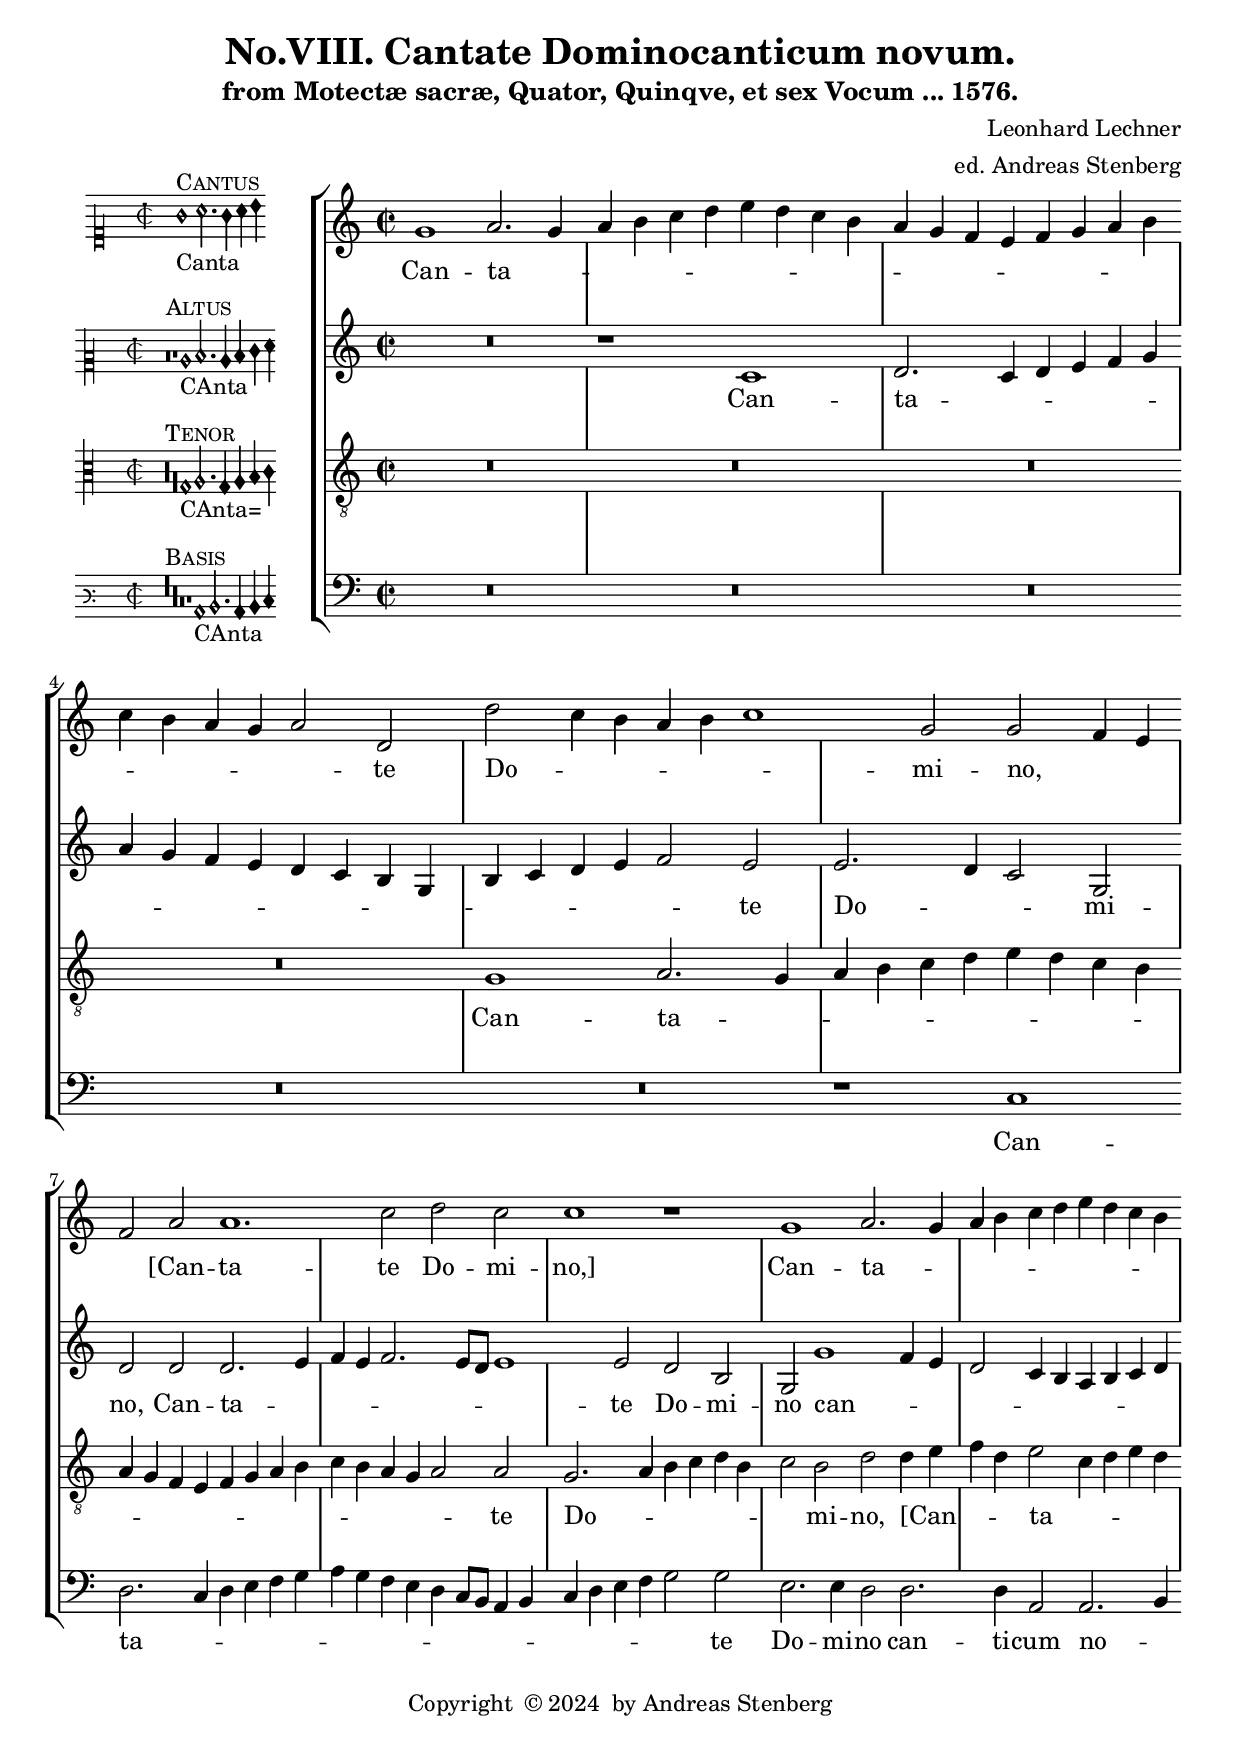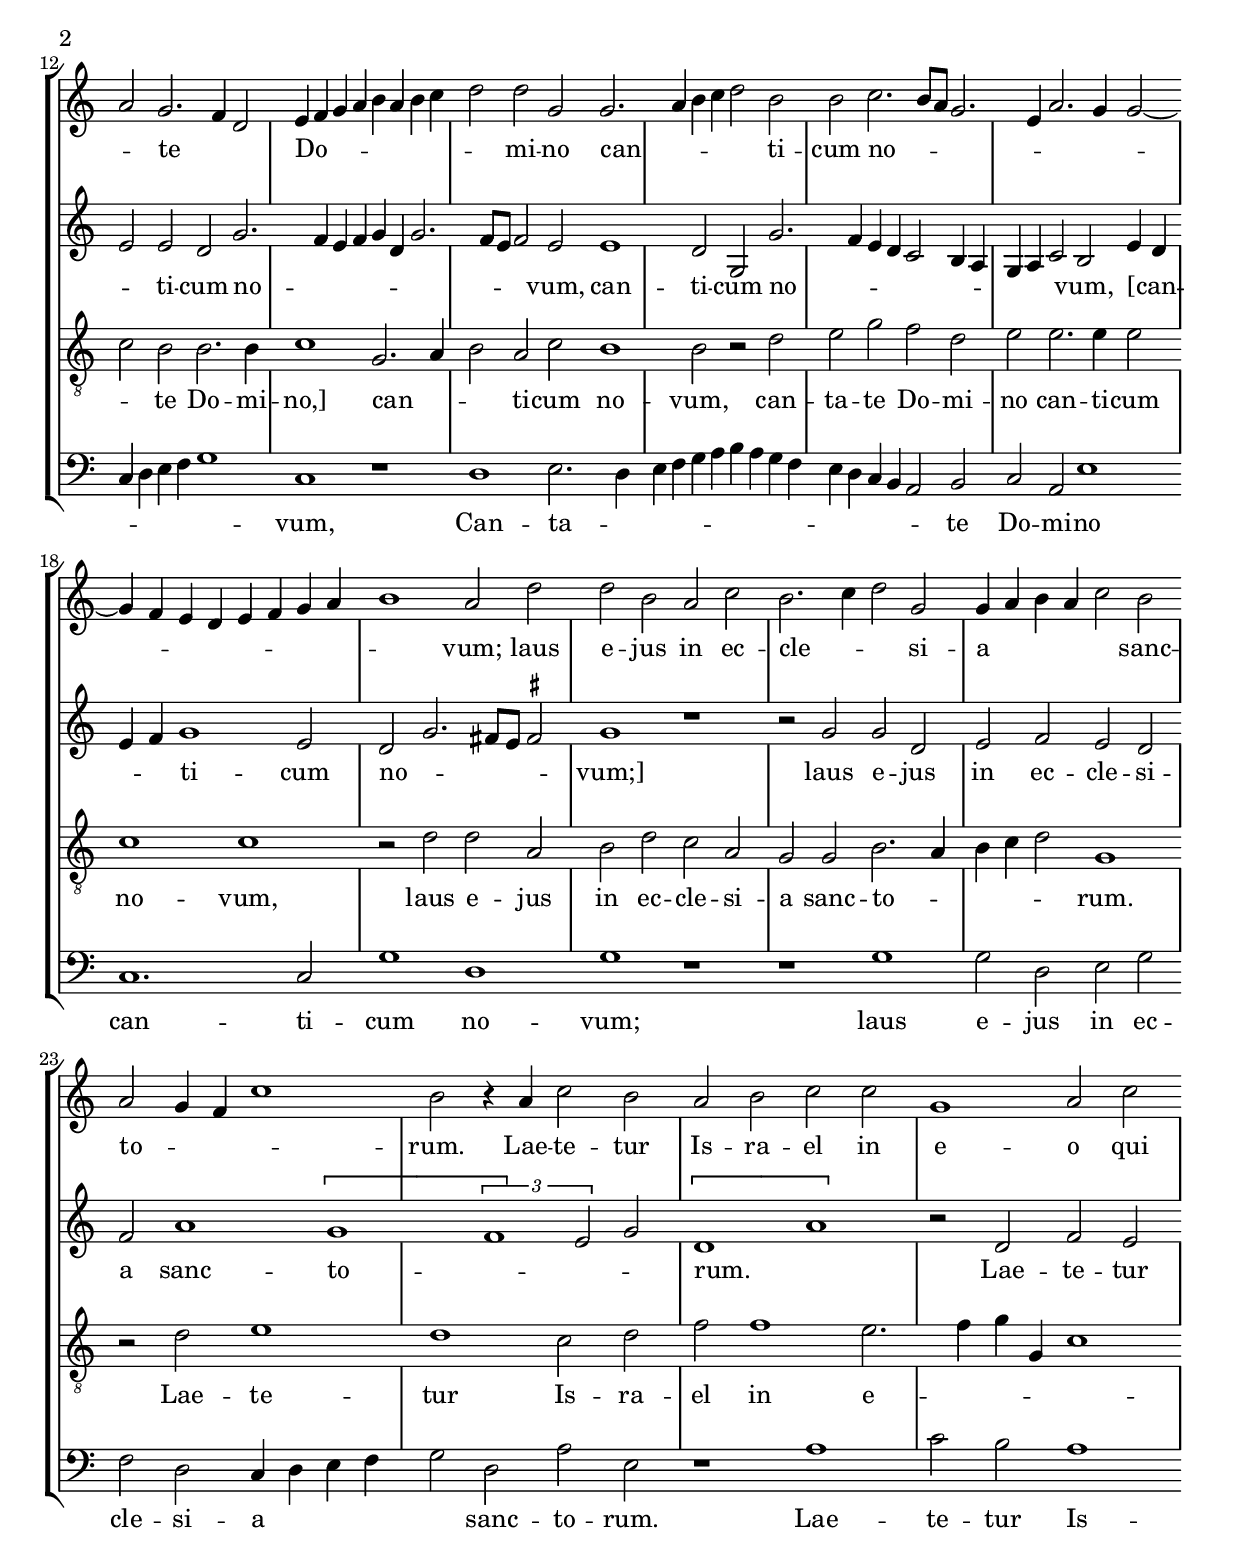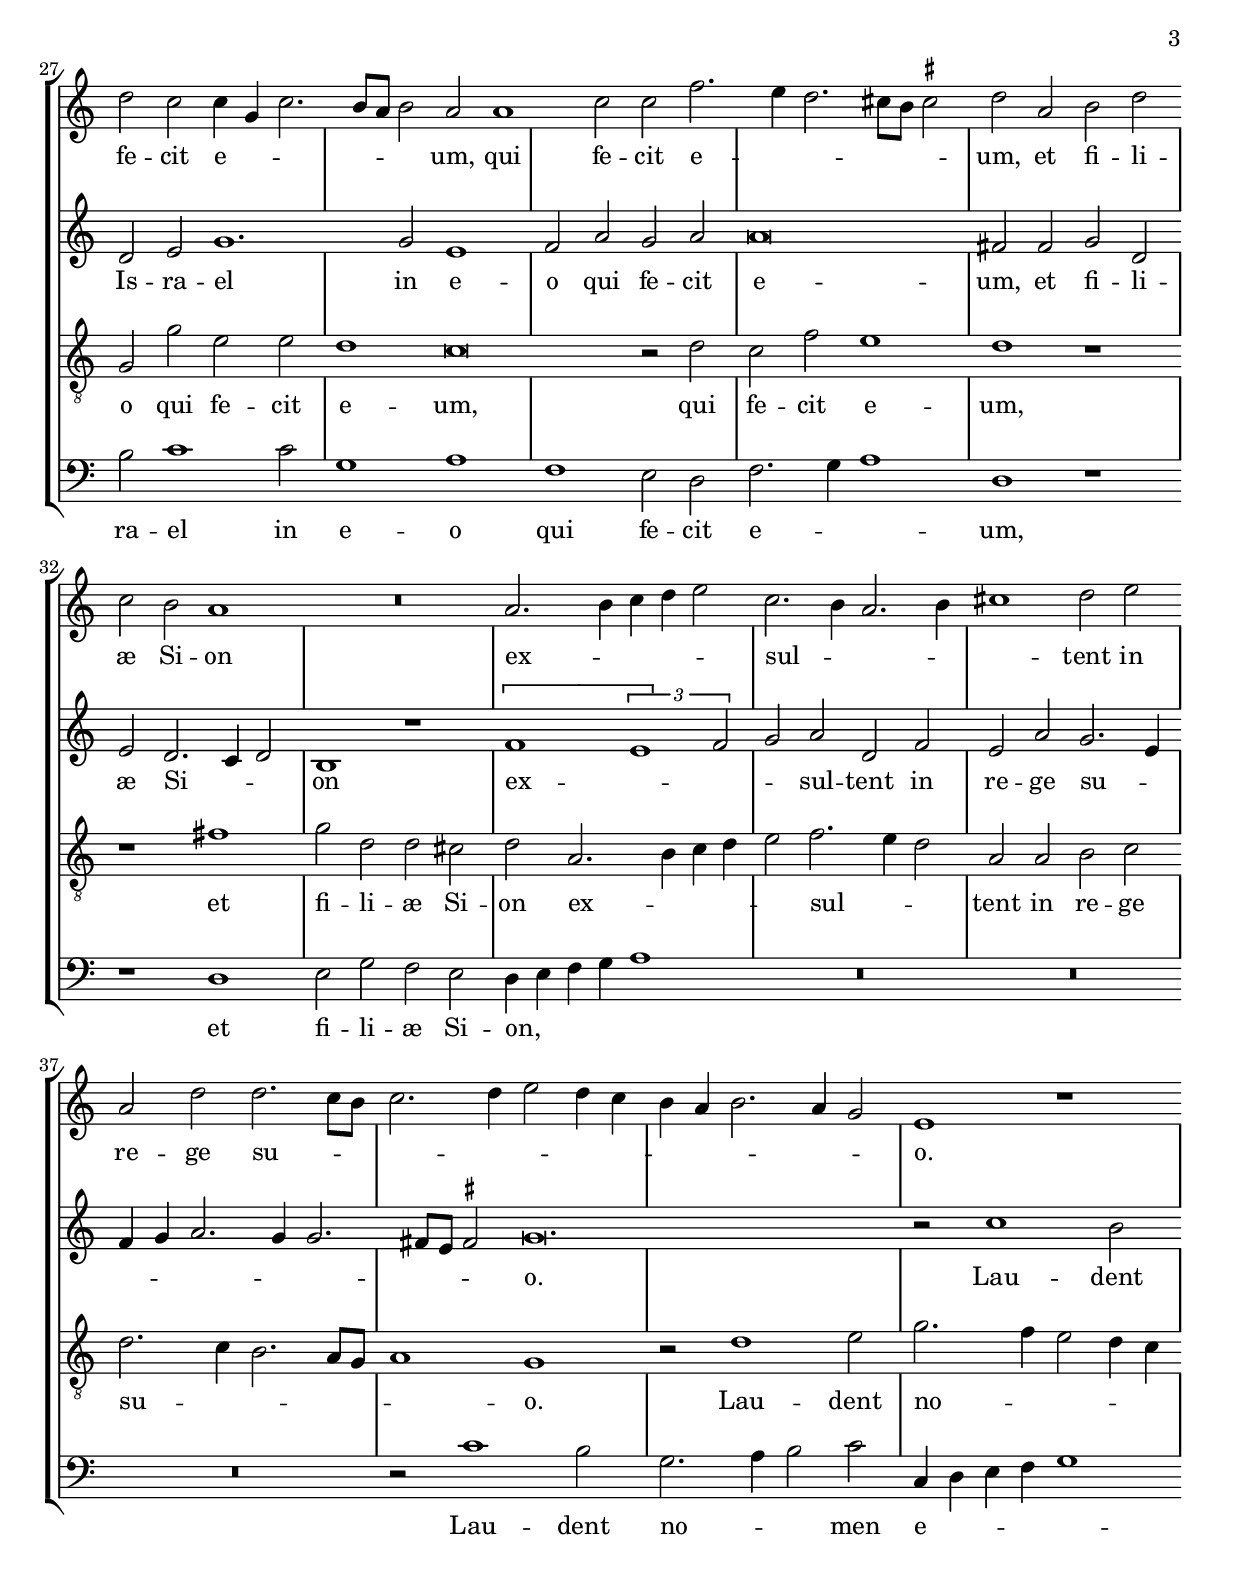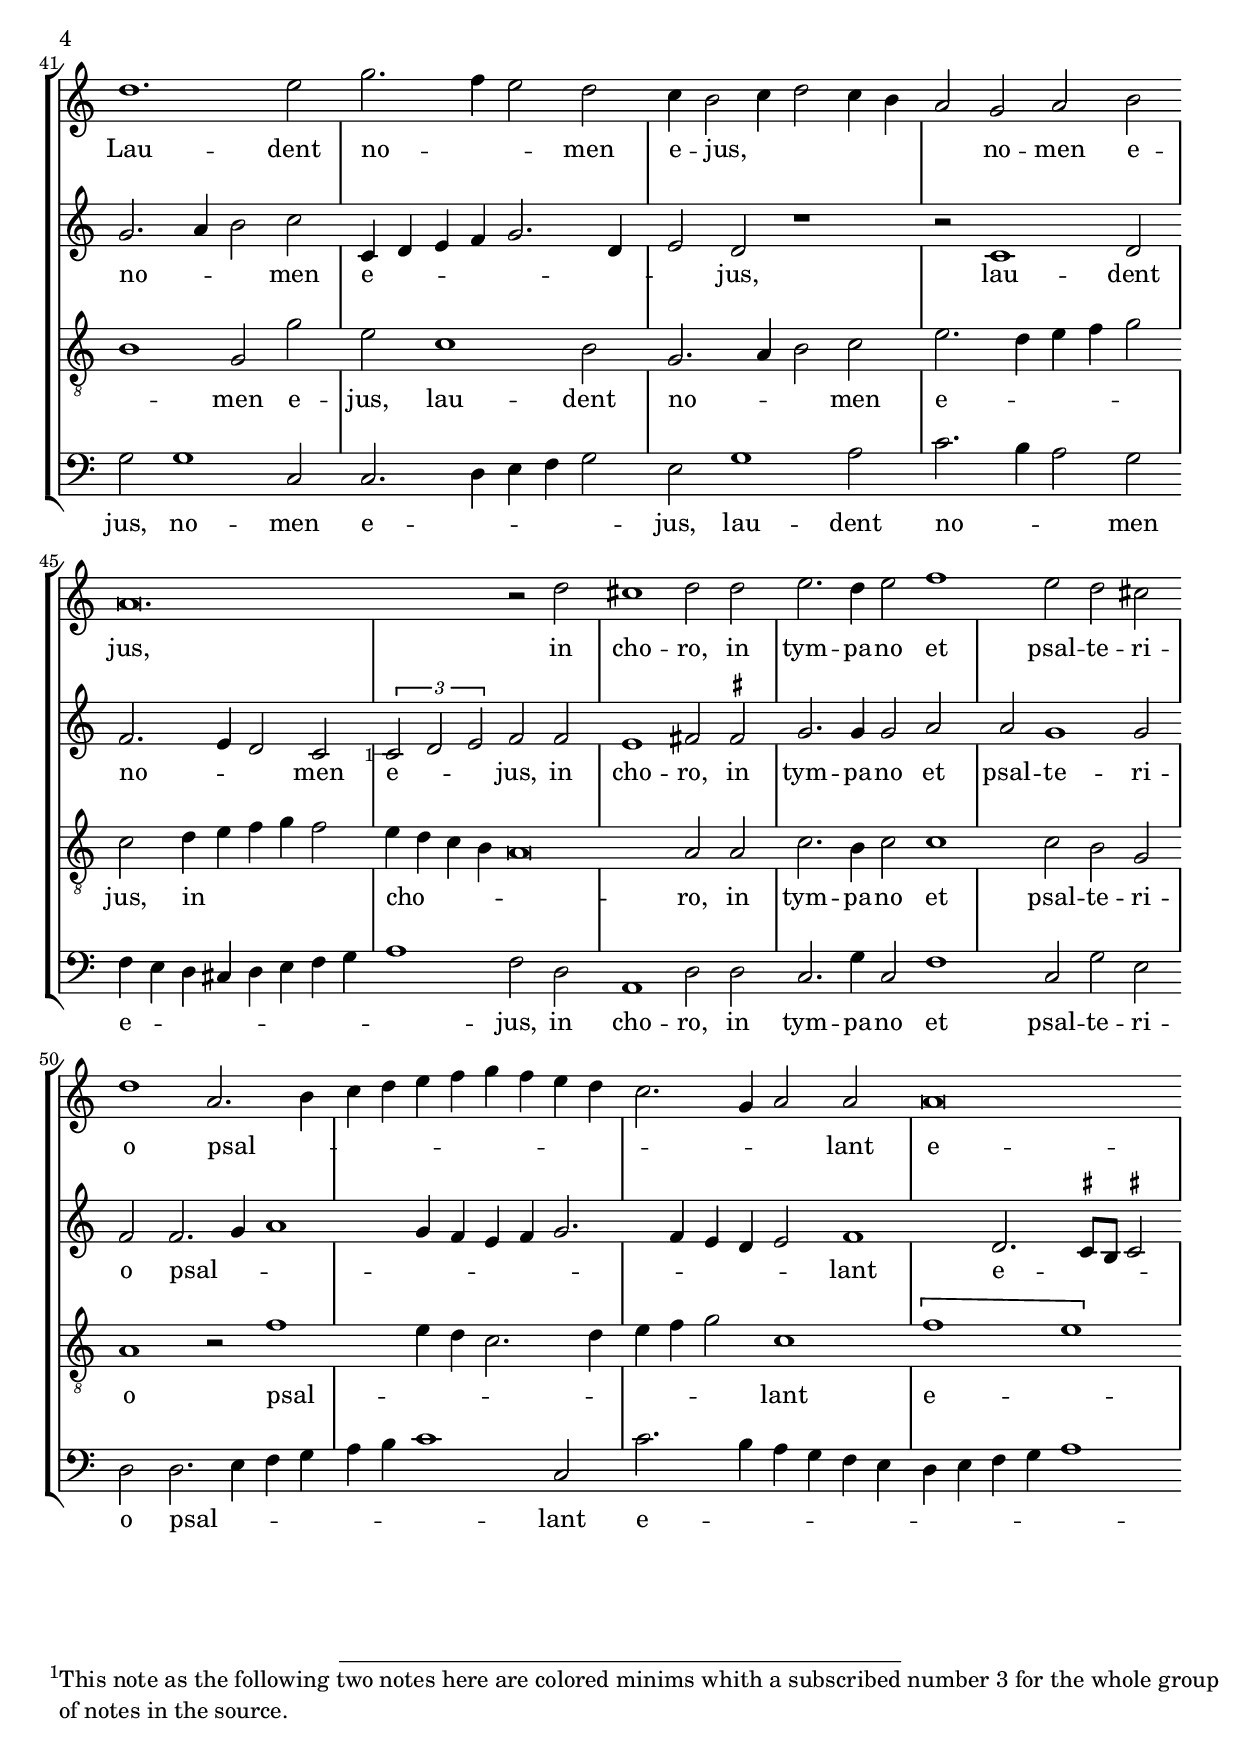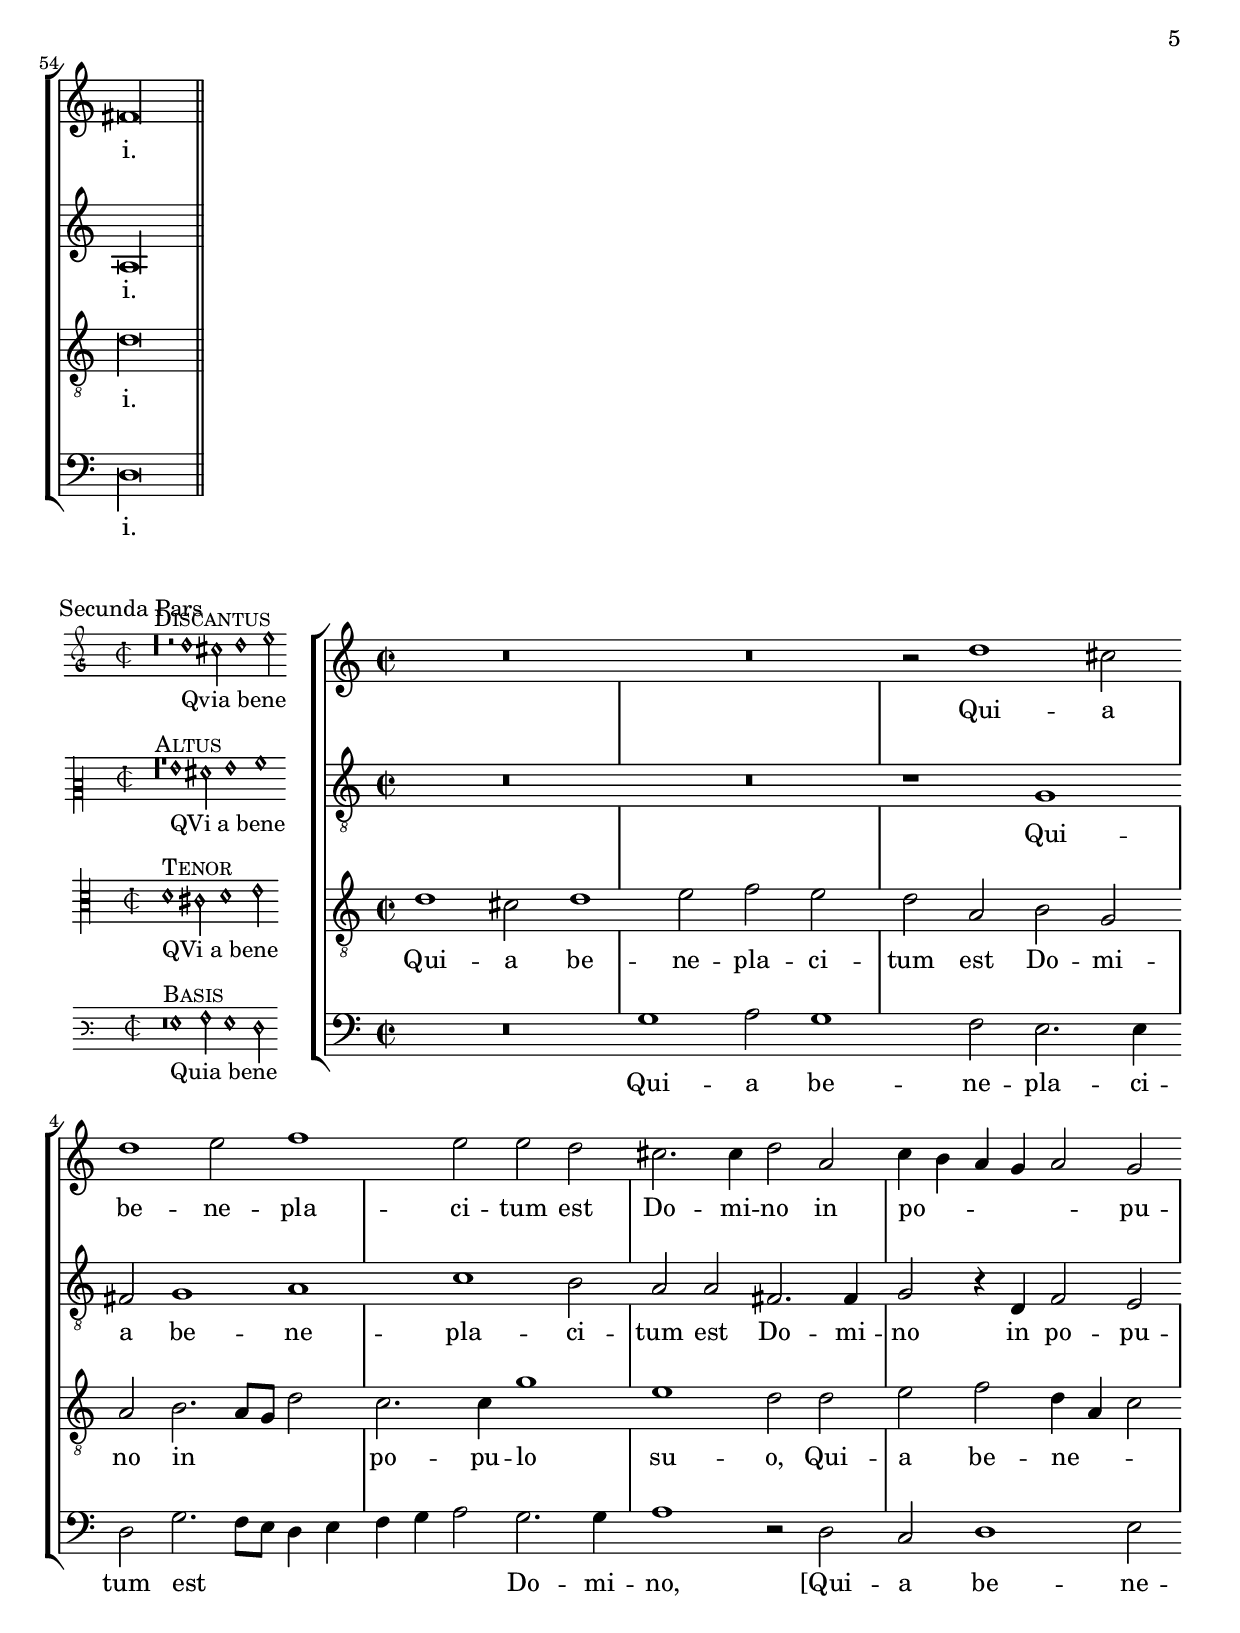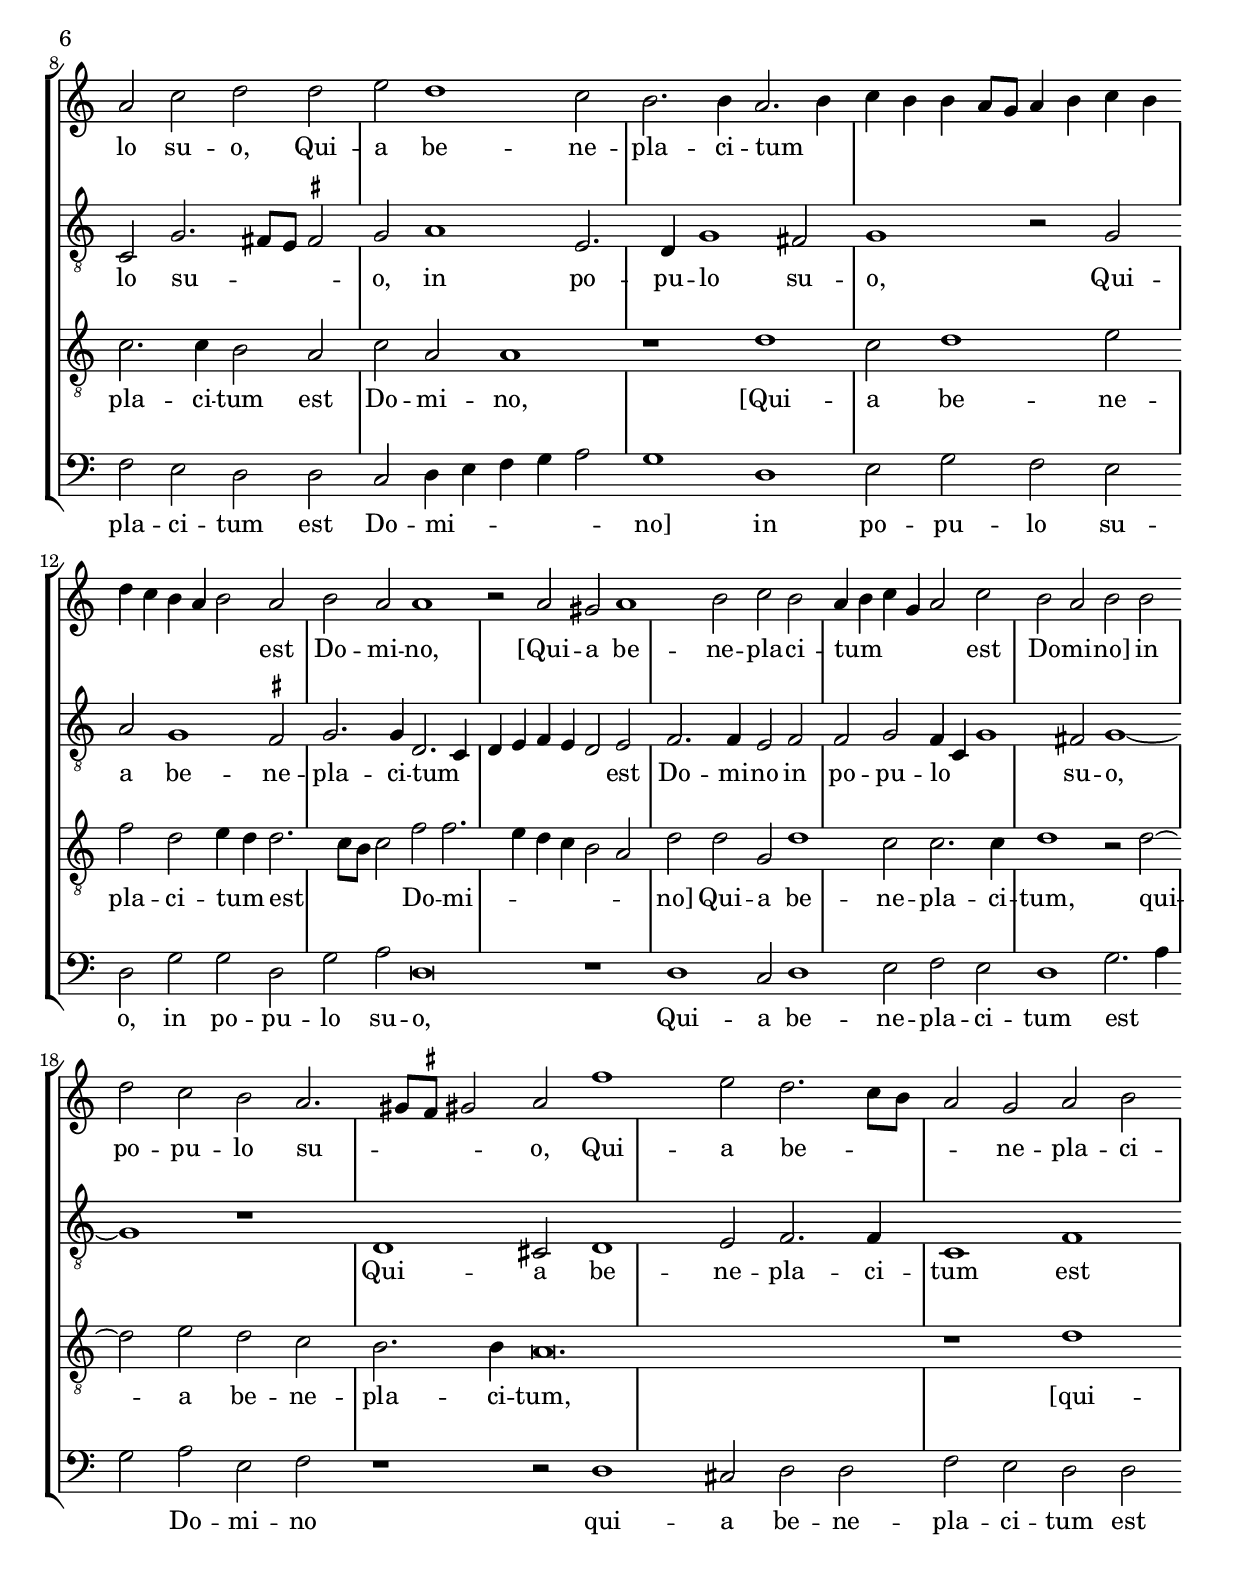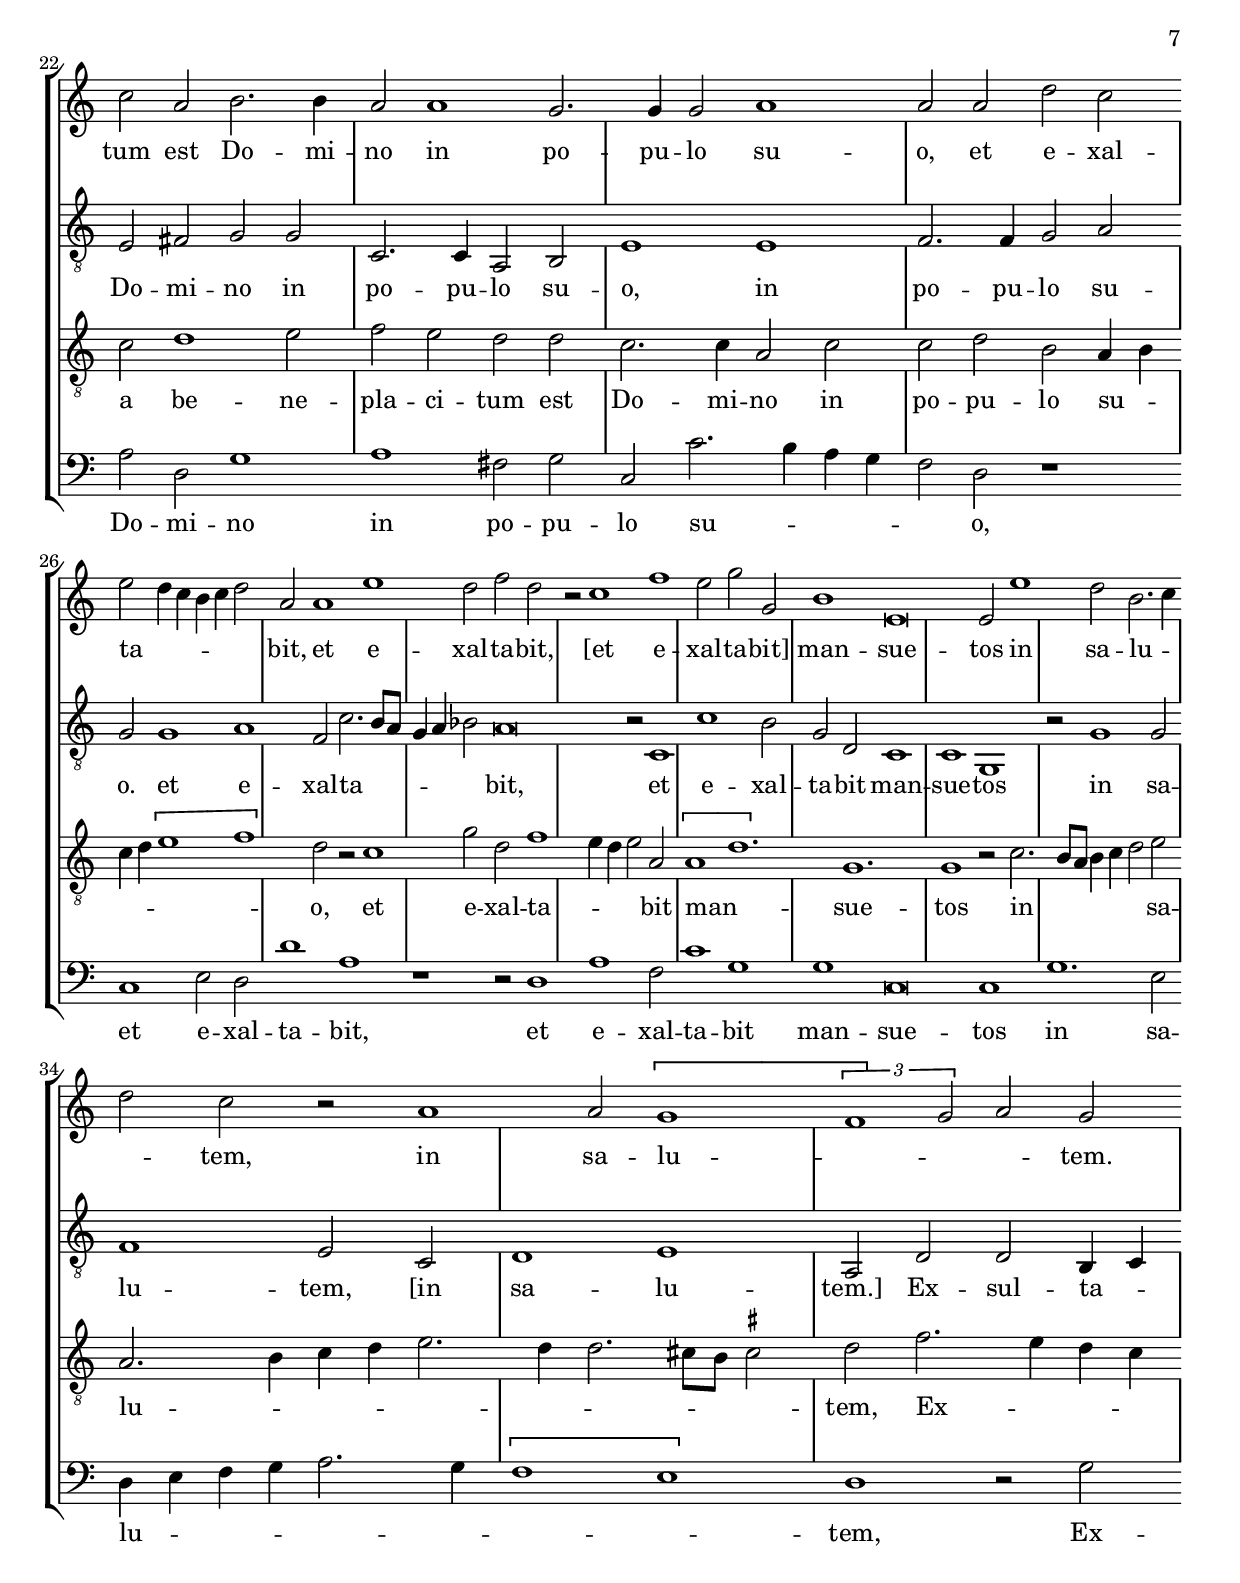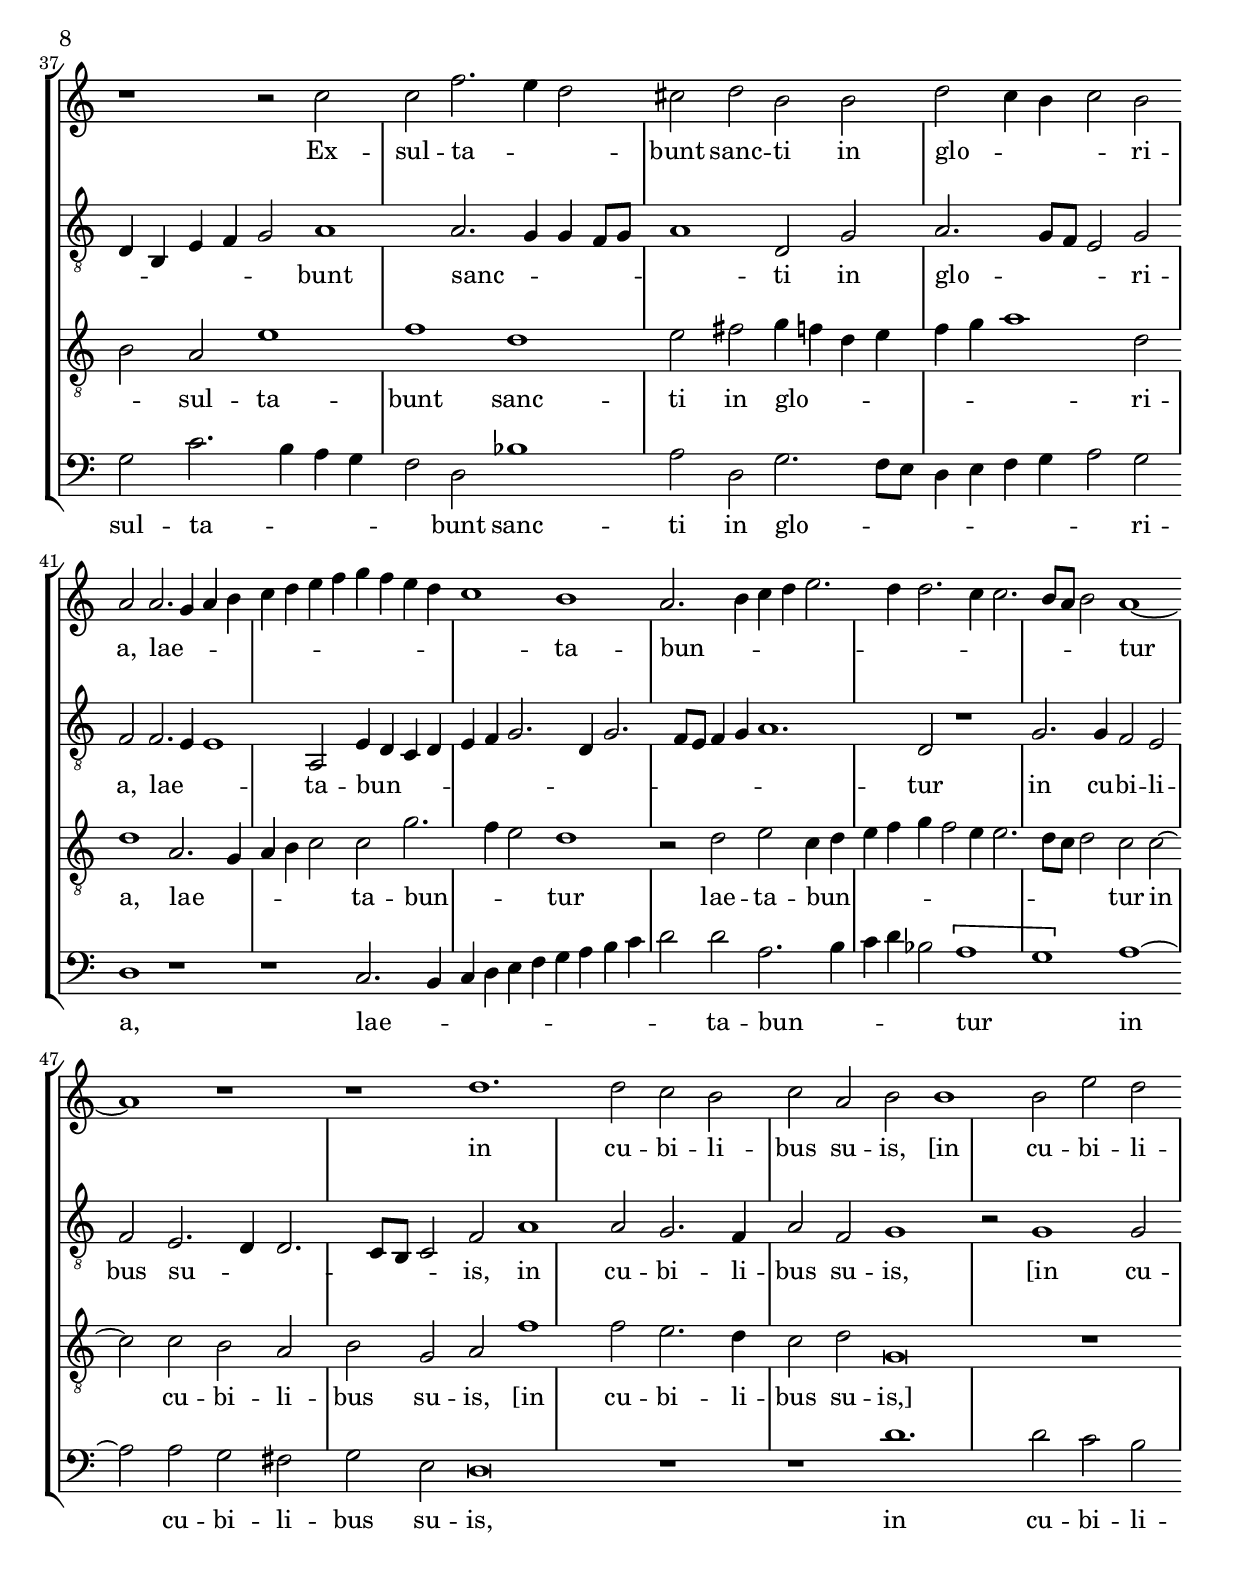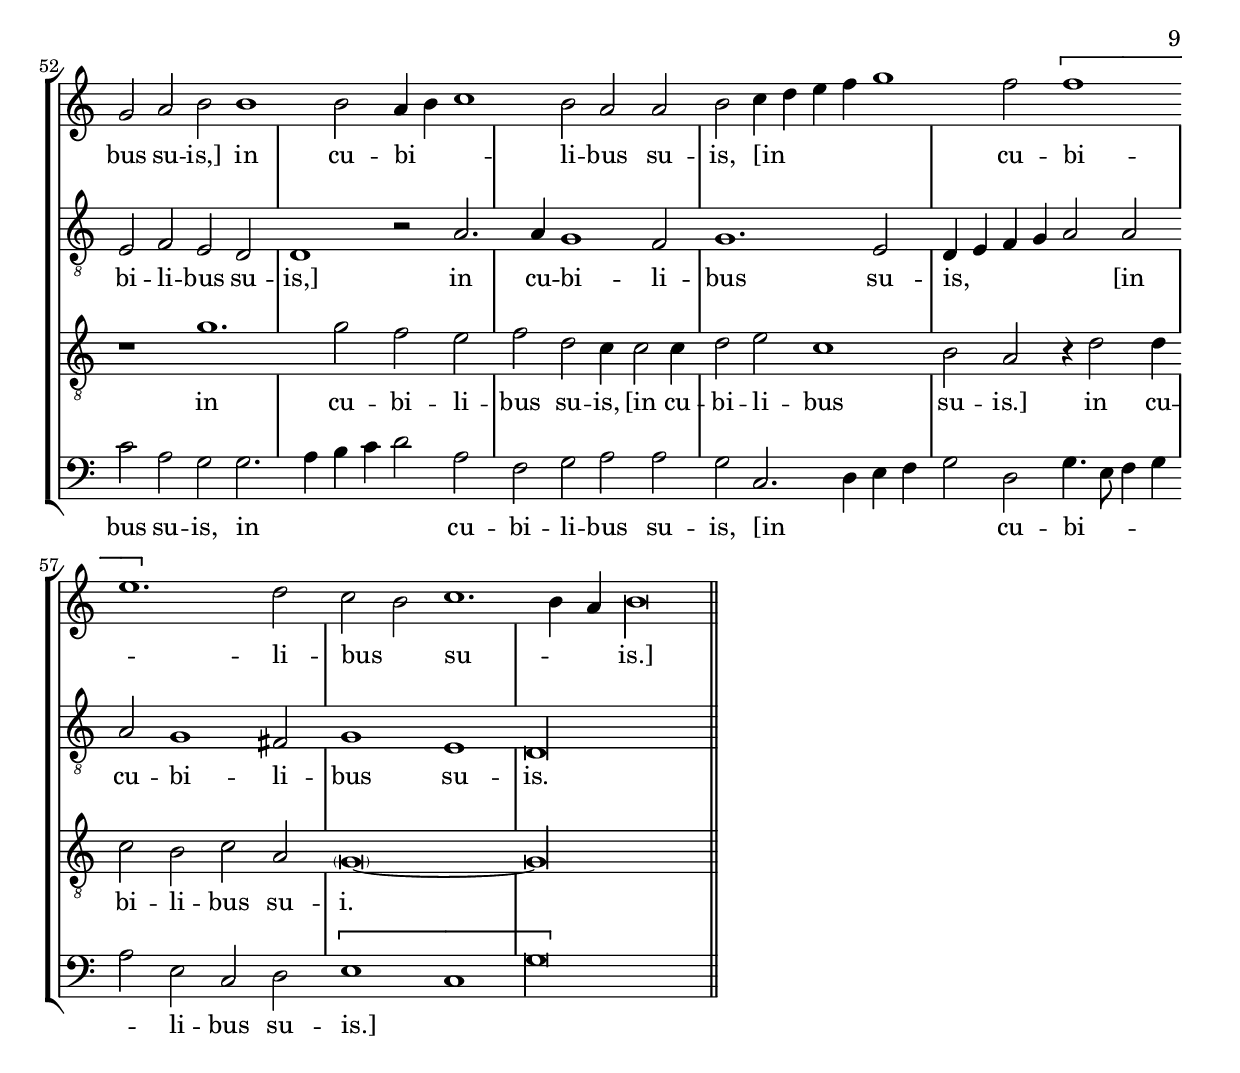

%%%%%%%%%%%%%%%%%%%%%%%%%%%%%%%%%%%%%%%%%%%%%%%%%%%%%%%%%%%%%%%%%%%
% This is a template based on the usual four part choir templater %
% where the voices have common lyrics at the the start but split  %
% to separate lyrics after a while.				  %
% This template is modyfied by AS from the one in the lilypond    %
% documentation.						  %
% This template is to be used for instance for fairly simple      %
% settings where the stanzas are set homophonicaly but twhere the %
% Chorus contains polyphony that require separate underlay for    %
% the different voices.						  %
%%%%%%%%%%%%%%%%%%%%%%%%%%%%%%%%%%%%%%%%%%%%%%%%%%%%%%%%%%%%%%%%%%%
\version "2.18.0"
\include "deutsch.ly"
#(append! supported-clefs '(("mensural-f3" . ("clefs.mensural.f" 0 0))))
#(append! supported-clefs '(("mensural-f1" . ("clefs.mensural.f" 4 0))))
#(append! supported-clefs '(("mensural-f2" . ("clefs.mensural.f" -2 0))))
#(append! supported-clefs '(("petrucci-g3" . ("clefs.petrucci.g" 0 1))))
#(append! supported-clefs '(("petrucci-c5" . ("clefs.petrucci.g" 5 5))))
ficta = \once \set suggestAccidentals =##t

\header {
  title = \markup {
    \center-column {
      "No.VIII. Cantate Dominocanticum novum."
      \vspace #0.5
    }
  }
  subtitle = "from Motectæ sacræ, Quator, Quinqve, et sex Vocum ... 1576."
  composer = "Leonhard Lechner"
  arranger = "ed. Andreas Stenberg"
  poet = ""
  meter =""
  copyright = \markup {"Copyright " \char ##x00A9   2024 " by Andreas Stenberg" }
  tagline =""
}
global = {
  \key c \major
}

sopMusic = \relative c' {

  \set Score.tempoHideNote = ##t
  \tempo 1 = 86
  \time 2/2
  \set Timing.measureLength = #(ly:make-moment 4/2)
  \override Staff.BarLine.transparent = ##t
  g'1 a2.\melisma g4
  a4 h4 c4 d4 e4 d4 c4 h4
  a4 g4 f4 e4 f4 g4 a4 h4 
  c4 h4 a4 g4 a2\melismaEnd d,2
  d'2\melisma c4 h4 
  
  a4 h4 c1\melismaEnd
  g2 g2\melisma f4 e4
  f2\melismaEnd a2 a1.
  c2 d2 c2
  c1 r1
  g1 a2.\melisma g4
  a4 h4 c4 d4 e4 d4 c4 h4
  a2\melismaEnd g2.\melisma f4 d2\melismaEnd
  e4\melisma f4 g4 a4
  
  h4 a4 h4 c4
  d2\melismaEnd d2 g,2 g2.\melisma
  a4 h4 c4 d2\melismaEnd h2 
  h2 c2.\melisma h8 a8 g2.
  e4 a2. g4 g2~
  g4 f4 e4 d4 e4 f4 g4 a4
  h1\melismaEnd a2 d2
  
  d2 h2 a2 c2
  h2.\melisma c4 d2\melismaEnd g,2 
  g4\melisma a4 h4 a4 c2\melismaEnd h2 
  a2\melisma g4 f4 c'1\melismaEnd
  h2 r4 a4 c2 h2
  a2 h2 c2 c2
  g1 a2 c2
  d2 c2
  
  c4\melisma g4 c2.
  h8 a8 h2\melismaEnd a2 a1
  c2 c2 f2.\melisma
  e4 d2. cis8 h8 \ficta cis!2\melismaEnd
  d2 a2 h2 d2
  c2 h2 a1
  R\breve
  a2.\melisma h4 c4 d4 e2\melismaEnd
  c2.\melisma h4
  
  a2. h4 
  cis1\melismaEnd d2 e2 
  a,2 d2 d2.\melisma c8 h8 
  c2. d4 e2 d4 c4
  h4 a4 h2. a4 g2\melismaEnd
  e1 r1
  d'1. e2 
  g2.\melisma f4 e2\melismaEnd d2
  c4 h2\melisma c4
  
  d2 c4 h4 
  a2 \melismaEnd g2 a2 h2
  a\breve.
  r2 d2
  cis1 d2 d2
  e2. d4 e2 f1
  e2 d2 cis2 
  d1 a2.\melisma h4
  c4 d4 e4 f4 g4 f4 e4 d4
  c2. g4
  
  a2\melismaEnd a2 
  a\breve
  \cadenzaOn
  fis\longa
  \revert Staff.BarLine.transparent
  \bar "||"
  \cadenzaOff
}
sopWords = \lyricmode {
 Can -- ta -- te Do -- mi -- no,
 [Can -- ta -- te Do -- mi -- no,]
 Can -- ta -- te Do -- mi -- no can -- ti -- cum no -- vum; 
 laus e -- jus in ec -- cle -- si -- a sanc -- to -- rum.   
 Lae -- te -- tur Is -- ra -- el in e -- o qui fe -- cit e -- um, 
 qui fe -- cit e -- um,
 et fi -- li -- æ Si -- on ex -- sul -- tent in re -- ge su -- o.  
 Lau -- dent no -- men e -- jus,
 no -- men e -- jus, in cho -- ro, 
 in tym -- pa -- no et psal -- te -- ri -- o psal -- lant e -- i.
}
sopWordsII = \lyricmode {
}
altoMusic = \relative c' {
  \clef "G"
  \override Staff.BarLine.transparent = ##t
  R\breve
  r1 c1
  d2.\melisma c4 d4 e4 f4 g4
  a4 g4 f4 e4 d4 c4 h4 g4 
  h4 c4 d4 e4 f2\melismaEnd e2
  e2.\melisma d4 c2\melismaEnd g2
  
  d'2 d2 d2.\melisma e4
  f4 e4 f2. e8 d8 e1\melismaEnd 
  e2 d2 h2 
  g2 g'1\melisma f4 e4
  d2 c4 h4 a4 h4 c4 d4 
  e2\melismaEnd e2 d2 g2.\melisma
  f4 e4 f4 
  
  g4 d4 g2.
  f8 e8 f2\melismaEnd e2 e1
  d2 g,2 g'2.\melisma f4
  e4 d4 c2 h4 a4 
  g4 a4 c2\melismaEnd h2  e4\melisma d4
  e4 f4\melismaEnd g1 e2 
  d2\melisma g2. fis8 e8 \ficta fis!2\melismaEnd
  
  g1 r1 
  r2 g2 g2 d2
  e2 f2 e2 d2
  f2 a1 \[g1\melisma
  \times 2/3 { f1\] e2 } g2\melismaEnd
  \[d1\melisma a'1\melismaEnd\] 
  r2 d,2 f2 e2 
  d2 e2 g1.
  g2 e1 
  f2 a2 g2 a2 
  a\breve
  fis2 fis2
  
  g2 d2 
  e2 d2.\melisma c4 d2\melismaEnd
  h1 r1
  \[f'1\melisma \times 2/3 { e1\] f2 } 
  g2\melismaEnd a2 d,2 f2
  e2 a2 g2.\melisma e4
  f4 g4 a2. g4 g2. 
  fis8 e8 \ficta fis!2\melismaEnd
  g\breve. 
  r2 c1 h2
  
  g2.\melisma a4 h2\melismaEnd c2
  c,4\melisma d4 e4 f4 g2. d4 
  e2\melismaEnd d2 r1
  r2 c1 d2
  f2.\melisma e4 d2\melismaEnd c2
  \times 2/3 { \footnote #'(-1 . -0) \markup \column { "This note as the following two notes here are colored minims whith a subscribed number 3 for the whole group" "of notes in the source." }  c2\melisma d2 e2\melismaEnd } f2 f2 e1
  fis2 \ficta fis!2 g2.
  g4 g2 a2
  
  a2
  g1 g2 f2
  f2.\melisma g4 a1
  g4 f4 e4 f4 
  g2. f4 
  e4 d4 e2\melismaEnd f1 
  d2.\melisma \ficta cis8 h8 \ficta cis!2\melismaEnd 
  a\longa
  \revert Staff.BarLine.transparent
}
altoWords = \lyricmode {
Can -- ta -- te Do -- mi -- no,
 Can -- ta -- te Do -- mi -- no can -- ti -- cum no -- vum,
 can -- ti -- cum no -- vum,
 [can -- ti -- cum no -- vum;] 
 laus e -- jus in ec -- cle -- si -- a sanc -- to -- rum.   
 Lae -- te -- tur Is -- ra -- el in e -- o qui fe -- cit e -- um, 
 et fi -- li -- æ Si -- on ex -- sul -- tent in re -- ge su -- o.  
 Lau -- dent no -- men e -- jus,
 lau -- dent no -- men e -- jus, in cho -- ro, 
 in tym -- pa -- no et psal -- te -- ri -- o psal -- lant e -- i.
}
altoWordsII = \lyricmode {
}
tenorMusic = \relative c {
  \clef "G_8"
  \override Staff.BarLine.transparent = ##t
   R\breve*4
   g'1 a2.\melisma g4
   a4 h4 c4 d4 e4 d4 c4 h4 
   a4 g4 f4 e4 f4 g4 a4 h4 
   
   c4 h4 a4 g4 a2\melismaEnd a2
   g2.\melisma a4 h4 c4 d4 h4 
   c2\melismaEnd h2 d2 d4\melisma e4
   f4 d4\melismaEnd e2\melisma c4 d4 e4 d4
   c2\melismaEnd h2
   
   h2. h4
   c1 g2.\melisma a4 
   h2\melismaEnd a2 c2 h1
   h2 r2 d2
   e2 g2 f2 d2 
   e2 e2. e4 2
   c1 c1
   r2 d2 d2 a2
   h2 d2
   
   c2 a2
   g2 g2 h2.\melisma a4
   h4 c4 d2\melismaEnd g,1
   r2 d'2 e1
   d1 c2 d2 
   f2 f1 e2.\melisma 
   f4 g4 g,4 c1\melismaEnd 
   g2 g'2 e2 e2
   d1 c\breve
   r2 d2 
   
   c2 f2 e1 
   d1 r1
   r1 fis1
   g2 d2 d2 cis2
   d2 a2.\melisma h4 c4 d4 
   e2\melismaEnd f2.\melisma e4 d2\melismaEnd
   a2 a2 h2 c2
   d2.\melisma c4 h2. a8 g8 
   a1\melismaEnd
   
   g1
   r2 d'1 e2
   g2.\melisma f4 e2 d4 c4
   h1\melismaEnd g2 g'2 
   e2 c1 h2
   g2.\melisma a4 h2\melismaEnd c2
   e2.\melisma d4 e4 f4 g2\melismaEnd
   c,2 d4\melisma e4 f4 g4 f2\melismaEnd
   
   e4\melisma d4 c4 h4 a\breve\melismaEnd
   a2 a2 
   c2. h4  c2 c1 
   c2 h2 g2 
   a1 r2 f'1\melisma 
   e4 d4 c2. d4 
   e4 f4 g2\melismaEnd c,1 
   \[f1\melisma e1\melismaEnd\]
   d\longa
 \revert Staff.BarLine.transparent
}
tenorWords = \lyricmode {
Can -- ta -- te Do -- mi -- no,
 [Can -- ta -- te Do -- mi -- no,]
 can -- ti -- cum no -- vum, 
 can -- ta -- te Do -- mi -- no 
 can -- ti -- cum no -- vum,
 laus e -- jus in ec -- cle -- si -- a sanc -- to -- rum.   
 Lae -- te -- tur Is -- ra -- el in e -- o qui fe -- cit e -- um, 
 qui fe -- cit e -- um,
 et fi -- li -- æ Si -- on ex -- sul -- tent in re -- ge su -- o.  
 Lau -- dent no -- men e -- jus,
 lau -- dent no -- men e -- jus, in cho -- ro, 
 in tym -- pa -- no et psal -- te -- ri -- o psal -- lant e -- i.
}
tenorWordsII = \lyricmode {
}
bassMusic = \relative c {
  \override Staff.BarLine.transparent = ##t
  R\breve*5
  r1 c1
  d2.\melisma c4 d4 e4 f4 g4
  a4 g4 f4 e4 d4 c8 h8 a4 h4 
  c4 d4 e4 f4 g2\melismaEnd g2
  e2. e4 d2 d2.
  d4 a2 a2.\melisma h4
  c4 d4 e4 f4 g1\melismaEnd
  c,1 r1
  d1 e2.\melisma d4 
  e4 f4 g4 a4 h4 a4 g4 f4
  e4 d4 c4 h4
  
  a2\melismaEnd h2 
  c2 a2 e'1
  c1. c2 
  g'1 d1 
  g1 r1 
  r1 g1
  g2 d2 e2 g2
  f2 d2 c4\melisma d4 e4 f4 
  g2\melismaEnd d2 a'2 e2
  r1 a1
  
  c2 h2 a1
  h2 c1 c2
  g1 a1 
  f1 e2 d2
  f2.\melisma g4 a1\melismaEnd
  d,1 r1
  r1 d1
  e2 g2 f2 e2
  d4\melisma e4 f4 g4 a1\melismaEnd
  R\breve*3
  r2 c1 h2
  
  g2.\melisma a4 h2\melismaEnd c2
  c,4\melisma d4 e4 f4 g1\melismaEnd
  g2 g1 c,2
  c2.\melisma d4 e4 f4 g2\melismaEnd
  e2 g1 a2
  c2.\melisma h4 a2\melismaEnd g2
  f4\melisma e4 d4 cis4
  
  d4 e4 f4 g4
  a1\melismaEnd f2 d2
  a1 d2 d2
  c2. g'4 c,2 f1
  c2 g'2 e2 
  d2 d2.\melisma e4 f4 g4 
  a4 h4 c1\melismaEnd c,2 
  c'2.\melisma h4
  
  a4 g4 f4 e4 d4 e4 f4 g4 a1\melismaEnd
  d,\longa
  \revert Staff.BarLine.transparent
}
bassWords = \lyricmode {
 Can -- ta -- te Do -- mi -- no can -- ti -- cum no -- vum,
 Can -- ta -- te Do -- mi -- no can -- ti -- cum no -- vum; 
 laus e -- jus in ec -- cle -- si -- a sanc -- to -- rum.   
 Lae -- te -- tur Is -- ra -- el in e -- o qui fe -- cit e -- um, 
 et fi -- li -- æ Si -- on,  
 Lau -- dent no -- men e -- jus,
 no -- men e -- jus, 
 lau -- dent no -- men e -- jus, in cho -- ro, 
 in tym -- pa -- no et psal -- te -- ri -- o psal -- lant e -- i.
}
bassWordsII = \lyricmode {
}
incipitDiscantus = \markup {
  \score {
    {
      %      \set Staff.instrumentName = #"Tenor "
      \override NoteHead.style = #'petrucci
      \override Rest.style = #'neomensural
      \override Staff.TimeSignature.style = #'mensural
      \cadenzaOn
      \clef "petrucci-c1"
      \key c \major
      \time 2/2

      g'1^\markup { \smallCaps"Cantus"} _"Canta"
      a'2. g'4 a'4 h'4 
    }
    \layout {
      \context {
        \Voice
        \remove "Ligature_bracket_engraver"
        \consists "Mensural_ligature_engraver"
      }
      line-width = 4.5\cm
    }
  }
}


incipitAltus = \markup {
  \score {
    {
      %      \set Staff.instrumentName = #"Tenor "
      \override NoteHead.style = #'petrucci
      \override Rest.style = #'neomensural
      \override Staff.TimeSignature.style = #'mensural
      \cadenzaOn
      \clef "petrucci-c2"
      \key c \major
      \time 2/2
      c'\breve\rest^\markup \smallCaps"Altus"
      c'1\rest c'1_"CAnta"
      d'2. c'4 d'4 e'4 f'
    }
    \layout {
      \context {
        \Voice
        \remove "Ligature_bracket_engraver"
        \consists "Mensural_ligature_engraver"
      }
      line-width = 4.5\cm
    }
  }
}


incipitTenor = \markup {
  \score {
    {
      %      \set Staff.instrumentName = #"Tenor "
      \override NoteHead.style = #'petrucci
      \override Rest.style = #'neomensural
      \override Staff.TimeSignature.style = #'mensural
      \cadenzaOn
      \clef "petrucci-c3"
      \key c \major
      \time 2/2
      c'\longa \rest ^\markup \smallCaps"Tenor"
      
      a\longa\rest 
      g1_"CAnta=" a2.\melisma g4
      a4 h4 c'4
    }
    \layout {
      \context {
        \Voice
        \remove "Ligature_bracket_engraver"
        \consists "Mensural_ligature_engraver"
      }
      line-width = 5.0\cm
    }
  }
}
#(append! supported-clefs '(("mensural-f3" . ("clefs.mensural.f" 0 0))))

incipitBassus = \markup {
  \score {
    {
      %      \set Staff.instrumentName = #"Tenor "
      \override NoteHead.style = #'petrucci
      \override Rest.style = #'neomensural
      \override Staff.TimeSignature.style = #'mensural
      \cadenzaOn
      \clef "mensural-f3"
      \key c \major
      \time 2/2
      a\longa \rest^\markup \smallCaps"Basis"
      f\longa \rest
      d\breve \rest
      d1\rest
      c1 _"CAnta"
      d2. c4 d4 e4
    }
    \layout {
      \context {
        \Voice
        \remove "Ligature_bracket_engraver"
        \consists "Mensural_ligature_engraver"
      }
      line-width = 4.5\cm
    }
  }
}


\score {
  <<
    \new StaffGroup \with {
      \override VerticalAxisGroup.staff-staff-spacing = #'((basic-distance . 12))
    } <<
      \new Staff = treble <<
        \set Staff.instrumentName = \incipitDiscantus
        \new Voice = "sopranos" {
          \set  Staff.midiInstrument ="choir aahs"
          %	\voiceOne
          << \global \sopMusic >>
        }
      >>
      \new Lyrics = sopranos { s1 }
      \new AltLyrics = sopranosII { s1}
      \new Staff = "medius" <<
        \set Staff.instrumentName = \incipitAltus

        \new Voice = "altos" {
          %	\voiceTwo
          \set  Staff.midiInstrument ="choir aahs"
          << \global \altoMusic >>
        }
      >>

      \new Lyrics = "altos" { s1 }
      \new AltLyrics = "altosII" { s1 }
      
      \new Staff = tenors <<
        \set Staff.instrumentName = \incipitTenor

        \clef "treble"
        \new Voice = "tenors" {
          \set  Staff.midiInstrument ="choir aahs"
          %	\voiceOne
          << \global \tenorMusic >>
        }
      >>
      \new Lyrics = "tenors" { s1 }
      \new AltLyrics = "tenorsII" { s1 }

      \new Staff ="basses" {
        \set Staff.instrumentName = \incipitBassus

        \new Voice = "basses" {
          \set  Staff.midiInstrument ="choir aahs"
          \clef "bass"
          %	\voiceTwo
          << \global \bassMusic >>
        }
      }
    >>
    \new Lyrics = basses { s1 }
    \new AltLyrics = bassesII { s1 }

    \context Lyrics = sopranos \lyricsto sopranos \sopWords
    \context AltLyrics = sopranosII \lyricsto sopranos \sopWordsII
    \context Lyrics = altos \lyricsto altos \altoWords
    \context AltLyrics = altosII \lyricsto altos \altoWordsII
    \context Lyrics = tenors \lyricsto tenors \tenorWords
    \context AltLyrics = tenorsII \lyricsto tenors \tenorWordsII
    \context Lyrics = basses \lyricsto basses \bassWords
    \context AltLyrics = bassesII \lyricsto basses \bassWordsII
  >>
  \layout {
      \context {
    \Lyrics
    \name AltLyrics
    \alias Lyrics
    \override StanzaNumber.font-series = #'medium
    \override LyricText.font-shape = #'italic
    \override LyricText.color = #(x11-color 'grey20)
  }
  \context {
    \StaffGroup
    \accepts AltLyrics
  }

    \context {
      \Score
      % no bars in staves
      %      \override BarLine.transparent = ##t

    }
    % the next three instructions keep the lyrics between the bar lines
    \context {
      \Lyrics
      \consists "Bar_engraver"
      \override BarLine.transparent = ##t
    }
    \context {
      \StaffGroup
      \consists "Separating_line_group_engraver"
    }
    \context {
      \Voice
      % no slurs
      \override Slur.transparent = ##t
      % Comment in the below "\remove" command to allow line
      % breaking also at those barlines where a note overlaps
      % into the next bar.  The command is commented out in this
      % short example score, but especially for large scores, you
      % will typically yield better line breaking and thus improve
      % overall spacing if you comment in the following command.
      %\remove "Forbid_line_break_engraver"
    }
    indent = 4.5\cm
  }

}
\score {
  <<
    \new StaffGroup <<
      \new Staff = treble <<
        \set Staff.instrumentName = \incipitDiscantus
        \new Voice = "sopranos" {
          \set  Staff.midiInstrument ="choir aahs"
          %	\voiceOne
          << \global \sopMusic >>
        }
      >>
      \new Lyrics = sopranos { s1 }

      \new Staff = "medius" <<
        \set Staff.instrumentName = \incipitAltus

        \new Voice = "altos" {
          %	\voiceTwo
          \set  Staff.midiInstrument ="choir aahs"
          << \global \altoMusic >>
        }
      >>

      \new Lyrics = "altos" { s1 }
      \new Staff = tenors <<
        \set Staff.instrumentName = \incipitTenor

        \clef "treble"
        \new Voice = "tenors" {
          \set  Staff.midiInstrument ="choir aahs"
          %	\voiceOne
          << \global \tenorMusic >>
        }
      >>
      \new Lyrics = "tenors" { s1 }

      \new Staff ="basses" {
        \set Staff.instrumentName = \incipitBassus

        \new Voice = "basses" {
          \set  Staff.midiInstrument ="choir aahs"
          \clef "G_8"
          %	\voiceTwo
          << \global \bassMusic >>
        }
      }
    >>
    \new Lyrics = basses { s1 }

    \context Lyrics = sopranos \lyricsto sopranos \sopWords
    \context Lyrics = altos \lyricsto altos \altoWords
    \context Lyrics = tenors \lyricsto tenors \tenorWords
    \context Lyrics = basses \lyricsto basses \bassWords
  >>
  \midi {}
}

%% Secunda pars

globalII = {
  \key c \major
}

sopMusicII= \relative c' {

  \set Score.tempoHideNote = ##t
  \tempo 1 = 86
  \time 2/2
  \set Timing.measureLength = #(ly:make-moment 4/2)
  \override Staff.BarLine.transparent = ##t
  R\breve*2
  r2 d'1 cis2
  d1 e2 f1 
  e2 e2 d2
  cis2. cis4 d2 a2
  c4\melisma h4 a4 g4 a2\melismaEnd g2 
  a2 c2 d2 d2
  e2 d1 c2
  h2. h4
  
  a2.\melisma h4
  c4 h4 h4 a8 g8 a4 h4 c4 h4 
  d4 c4 h4 a4 h2\melismaEnd a2
  h2  a2 a1
  r2 a2 gis2 a1
  h2 c2 h2 
  a4\melisma h4 c4 g4 a2\melismaEnd c2
  h2 a2 h2\melismaEnd h2
  d2 c2 h2 a2.\melisma
  gis8 \ficta fis8 gis!2\melismaEnd a2 f'1
  e2 d2.\melisma c8 h8 
  a2\melismaEnd g2 a2 h2
  c2 a2 h2. h4
  a2 a1 g2.
  g4 g2 a1
  a2 a2
  
  d2 c2
  e2\melisma d4 c4 h4 c4 d2\melismaEnd
  a2 a1 e'1
  d2 f2 d2
  r2 c1 f1
  e2 g2 g,2
  h1 e,\breve
  e2 e'1 d2
  h2.\melisma c4 d2\melismaEnd c2
  r2 a1 a2
  
  \[g1\melisma \times 2/3 { f1\] g2 } a2\melismaEnd g2
  r1 r2 c2
  c2 f2.\melisma e4 d2\melismaEnd
  cis2 d2 h2 h2
  d2\melisma c4 h4 c2\melismaEnd  h2
  a2 a2.\melisma g4 a4 h4 
  c4 d4 e4 f4 g4 f4 e4 d4  
  
  c1\melismaEnd h1
  a2.\melisma h4 c4 d4 e2.
  d4 d2. c4 c2.
  h8 a8 h2\melismaEnd a1~
  a1 r1
  r1 d1.
  d2 c2 h2 
  c2 a2 h2 h1
  h2 e2 d2
  g,2 a2 h2 h1
  h2 
  
  a4\melisma h4 c1\melismaEnd 
  h2 a2 a2
  h2 c4\melisma d4 e4 f4 g1\melismaEnd
  f2 \[f1\melisma
  e1.\melismaEnd\] d2 
  c2\melisma h2\melismaEnd c1.\melisma
  \cadenzaOn
  h4 a4\melismaEnd h\longa*3/4
  
 \revert Staff.BarLine.transparent
  \bar "||"
  \cadenzaOff
}
sopWordsII= \lyricmode {
Qui -- a be -- ne -- pla -- ci -- tum est Do -- mi -- no in po -- pu -- lo su -- o, 
Qui -- a be -- ne -- pla -- ci -- tum est Do -- mi -- no,
[Qui -- a be -- ne -- pla -- ci -- tum est Do -- mi -- no] in po -- pu -- lo su -- o,
Qui -- a be -- ne -- pla -- ci -- tum est Do -- mi -- no in po -- pu -- lo su -- o, 
et e -- xal -- ta -- bit,
et e -- xal -- ta -- bit,
[et e -- xal -- ta -- bit] man -- sue -- tos in sa -- lu -- tem,
in sa -- lu -- tem.  
Ex -- sul -- ta -- bunt sanc -- ti in glo -- ri -- a, 
lae -- ta -- bun -- tur in cu -- bi -- li -- bus su -- is,
[in cu -- bi -- li -- bus su -- is,]
in cu -- bi -- li -- bus su -- is,
[in cu -- bi -- li -- bus su -- is.] 
}
sopWordsIIb= \lyricmode {

}
altoMusicII= \relative c' {
  \clef "G_8"
  \override Staff.BarLine.transparent = ##t
  R\breve*2
  r1 g1
  fis2 g1 a1
  c1 h2
  a2 a2 fis2. fis4
  g2 r4 d4 f2 e2
  c2 g'2.\melisma fis8 e8 \ficta fis!2\melismaEnd
  g2 a1 e2. 
  d4 g1 fis2
  g1
  
  r2 g2
  a2 g1 \ficta fis2
  g2. g4 d2.\melisma c4
  d4 e4 f4 e4 d2\melismaEnd e2
  f2. f4 e2 f2
  f2 g2 f4\melisma c4 g'1\melismaEnd
  fis2 g1~
  g1 r1
  d1 cis2 d1
  e2 
  
  f2. f4
  c1 f1
  e2 fis2 g2 g2
  c,2. c4 a2 h2
  e1 e1
  f2. f4 g2 a2
  g2 g1 a1
  f2 c'2.\melisma h8 a8 
  g4 a4 b2\melismaEnd a\breve
  
  r2 c,1 
  c'1 h2 
  g2 d2 c1 
  c1 g1 
  r2 g'1 g2 
  f1 e2 c2
  d1 e1
  a,2 d2 d2 h4\melisma c4 d4 h4
  e4 f4 g2\melismaEnd a1
  a2.\melisma g4 g4 f8 g8
  
  a1\melismaEnd  d,2 g2 
  a2.\melisma g8 f8 e2\melismaEnd g2 
  f2 f2.\melisma e4 e1\melismaEnd 
  a,2  e'4\melisma d4 c4 d4 
  e4 f4 g2. d4 g2.
  f8 e8 f4 g4 a1.\melismaEnd
  d,2 r1 
  g2. g4 f2 e2
  
  f2 e2.\melisma d4 d2.
  c8 h8 c2\melismaEnd f2 a1
  a2 g2. f4
  a2 f2 g1
  r2 g1 g2 
  e2 f2 e2 d2
  d1 r2 a'2. 
  a4 g1 f2
  g1. e2
  d4\melisma e4 f4 g4
  
  a2\melismaEnd a2
  a2 g1 fis2 
  g1 e1
  d\longa
  \revert Staff.BarLine.transparent
}
altoWordsII= \lyricmode {
Qui -- a be -- ne -- pla -- ci -- tum est Do -- mi -- no in po -- pu -- lo su -- o, 
in po -- pu -- lo su -- o,
Qui -- a be -- ne -- pla -- ci -- tum est Do -- mi -- no in po -- pu -- lo su -- o,
Qui -- a be -- ne -- pla -- ci -- tum est Do -- mi -- no in po -- pu -- lo su -- o,
in po -- pu -- lo su -- o.
et e -- xal -- ta -- bit,
et e -- xal -- ta -- bit man -- sue -- tos in sa -- lu -- tem,
[in sa -- lu -- tem.]  
Ex -- sul -- ta -- bunt sanc -- ti in glo -- ri -- a, 
lae -- ta -- bun -- tur in cu -- bi -- li -- bus su -- is,
in cu -- bi -- li -- bus su -- is,
[in cu -- bi -- li -- bus su -- is,]
in cu -- bi -- li -- bus su -- is,
[in cu -- bi -- li -- bus su -- is. ]
}
altoWordsIIb= \lyricmode {
}
tenorMusicII= \relative c' {
  \clef "G_8"
  \override Staff.BarLine.transparent = ##t
   d1 cis2 d1
   e2 f2 e2
   d2 a2 h2 g2
   a2 h2.\melisma a8 g8 
   d'2\melismaEnd c2. c4 g'1
   e1 d2 d2 
   e2 f2 d4\melisma a4 c2\melismaEnd 
   c2. c4 h2 a2 
   
   c2 a2 a1
   r1 d1
   c2 d1 e2
   f2 d2 e4\melisma d4\melismaEnd d2.\melisma
   c8 h8 c2\melismaEnd f2 f2.\melisma
   e4 d4 c4 h2 a2\melismaEnd
   d2 d2
   
   g,2 d'1 
   c2 c2. c4
   d1 r2 d2~
   d2 e2 d2 c2
   h2. h4 a\breve.
   r1 d1
   c2 d1 e2
   f2 e2 d2 d2
   c2. c4 a2 c2
   c2 d2
   
   h2 a4\melisma h4 
   c4 d4 \[e1\melisma f1\melismaEnd \] 
   d2 r2 c1
   g'2 d2 f1\melisma
   e4 d4 e2\melismaEnd a,2 
   \[a1\melisma d1.\melismaEnd\]
   g,1.
   g1 r2 c2.\melisma
   h8 a8 h4 c4 d2\melismaEnd e2
   a,2.\melisma h4
   
   c4 d4 e2. 
   d4 d2. cis8 h8 \ficta cis!2\melismaEnd
   d2 f2.\melisma e4 d4 c4 
   h2\melismaEnd a2 e'1
   f1 d1
   e2 fis2 g4\melisma f4 d4 e4 
   f4 g4 a1\melismaEnd d,2
   d1 a2.\melisma g4
   
   a4 h4 c2\melismaEnd c2 g'2.\melisma
   f4 e2\melismaEnd d1
   r2 d2 e2 c4\melisma d4
   e4 f4 g4 f2 e4 e2.
   d8 c8 d2\melismaEnd c2 c2~
   c2 c2 h2 a2
   h2 g2 a2 f'1
   f2 
   
   e2. d4 
   c2 d2 g,\breve
   r1
   r1 g'1.
   g2 f2 e2 
   f2 d2 c4 c2 c4
   d2 e2 c1
   h2 a2 r4 d2 d4
   c2 h2 c2 a2
   \parenthesize g\breve~
   g\longa
 \revert Staff.BarLine.transparent
}
tenorWordsII= \lyricmode {
Qui -- a be -- ne -- pla -- ci -- tum est Do -- mi -- no in po -- pu -- lo su -- o, 
Qui -- a be -- ne -- pla -- ci -- tum est Do -- mi -- no,
[Qui -- a be -- ne -- pla -- ci -- tum est Do -- mi -- no]
Qui -- a be -- ne -- pla -- ci -- tum, 
qui -- a be -- ne -- pla -- ci -- tum, 
[qui -- a be -- ne -- pla -- ci -- tum est Do -- mi -- no
in po -- pu -- lo su -- o, 
et e -- xal -- ta -- bit man -- sue -- tos in sa -- lu -- tem,
Ex -- sul -- ta -- bunt sanc -- ti in glo -- ri -- a, 
lae -- ta -- bun -- tur 
lae -- ta -- bun -- tur in cu -- bi -- li -- bus su -- is,
[in cu -- bi -- li -- bus su -- is,]
in cu -- bi -- li -- bus su -- is,
[in cu -- bi -- li -- bus su -- is.] 
in cu -- bi -- li -- bus su -- i.
}
tenorWordsIIb= \lyricmode {
}
bassMusicII= \relative c {
  \override Staff.BarLine.transparent = ##t
  R\breve
  g'1 a2 g1
  f2 e2. e4
  d2 g2.\melisma f8 e8 d4 e4
  f4 g4 a2\melismaEnd g2. g4
  a1 r2 d,2
  c2 d1 e2
  f2 e2 d2 d2
  
  c2 d4\melisma e4 f4 g4 a2\melismaEnd
  g1 d1 
  e2 g2 f2 e2 
  d2 g2 g2 d2
  g2 a2 d,\breve
  r1 
  d1 c2 d1
  e2 f2 e2
  d1 g2.\melisma a4
  
  g2\melismaEnd a2 e2 f2
  r1 r2 d1
  cis2 d2 d2
  f2 e2 d2 d2
  a'2 d,2 g1
  a1 fis2 g2 
  c,2 c'2.\melisma h4 a4 g4 
  f2\melismaEnd  d2 r1
  c1 e2 d2 
  
  d'1 a1
  r1 r2 d,1 
  a'1 f2 
  c'1 g1
  g1 c,\breve
  c1
  g'1. e2 
  d4\melisma e4 f4 g4 a2. g4
  \[f1 e1\melismaEnd\]
  d1 r2 g2
  g2 c2.\melisma h4 a4 g4
  
  f2\melismaEnd d2 b'1
  a2 d,2 g2.\melisma f8 e8 
  d4 e4 f4 g4 a2\melismaEnd g2
  d1 r1
  r1 c2.\melisma h4
  c4 d4 e4 f4 g4 a4 h4 c4
  d2\melismaEnd d2 a2.\melisma h4
  c4 d4 b2\melismaEnd
  
  \[a1\melisma
  g1\melismaEnd\] a1~
  a2 a2 g2 fis2
  g2 e2 d\breve
  r1
  r1 d'1.
  d2 c2 h2
  c2 a2 g2 g2.\melisma 
  a4 h4 c4 d2\melismaEnd a2 f2
  g2 a2 a2 g2
  c,2.\melisma d4 e4 f4 
  
  g2\melismaEnd d2 g4.\melisma e8 f4 g4 
  a2\melismaEnd e2 c2 d2
  \[e1\melisma c1
  g'\longa\melismaEnd\]
  
  
  \revert Staff.BarLine.transparent
}
bassWordsII= \lyricmode {
Qui -- a be -- ne -- pla -- ci -- tum est Do -- mi -- no, 
[Qui -- a be -- ne -- pla -- ci -- tum est Do -- mi -- no] in po -- pu -- lo su -- o,
in po -- pu -- lo su -- o,
Qui -- a be -- ne -- pla -- ci -- tum est Do -- mi -- no 
qui -- a be -- ne -- pla -- ci -- tum est Do -- mi -- no in po -- pu -- lo su -- o,
et e -- xal -- ta -- bit,
et e -- xal -- ta -- bit man -- sue -- tos in sa -- lu -- tem,
Ex -- sul -- ta -- bunt sanc -- ti in glo -- ri -- a, 
lae -- ta -- bun -- tur in cu -- bi -- li -- bus su -- is,
in cu -- bi -- li -- bus su -- is,
in cu -- bi -- li -- bus su -- is,
[in cu -- bi -- li -- bus su -- is.] 
}
bassWordsIIb= \lyricmode {
}
incipitIIDiscantus = \markup {
  \score {
    {
      %      \set Staff.instrumentName = #"Tenor "
      \override NoteHead.style = #'petrucci
      \override Rest.style = #'neomensural
      \override Staff.TimeSignature.style = #'mensural
      \cadenzaOn
      \clef "petrucci-g"
      \key c \major
      \time 2/2

      d''\longa\rest ^\markup { \smallCaps"Discantus"} 
      d''2\rest d''1_"Qvia bene"
      cis''2 d''1 e''2
    }
    \layout {
      \context {
        \Voice
        \remove "Ligature_bracket_engraver"
        \consists "Mensural_ligature_engraver"
      }
      line-width = 4.5\cm
    }
  }
}


incipitIIAltus = \markup {
  \score {
    {
      %      \set Staff.instrumentName = #"Tenor "
      \override NoteHead.style = #'petrucci
      \override Rest.style = #'neomensural
      \override Staff.TimeSignature.style = #'mensural
      \cadenzaOn
      \clef "petrucci-c2"
      \key c \major
      \time 2/2
      g'\longa\rest^\markup \smallCaps"Altus"
      g'1\rest g'1_"QVi a bene"
      fis'2 g'1 a'1
    }
    \layout {
      \context {
        \Voice
        \remove "Ligature_bracket_engraver"
        \consists "Mensural_ligature_engraver"
      }
      line-width = 4.5\cm
    }
  }
}


incipitIITenor = \markup {
  \score {
    {
      %      \set Staff.instrumentName = #"Tenor "
      \override NoteHead.style = #'petrucci
      \override Rest.style = #'neomensural
      \override Staff.TimeSignature.style = #'mensural
      \cadenzaOn
      \clef "petrucci-c3"
      \key c \major
      \time 2/2
      d'1 ^\markup \smallCaps"Tenor"
      _"QVi a bene" cis'2 d'1 e'2 
    }
    \layout {
      \context {
        \Voice
        \remove "Ligature_bracket_engraver"
        \consists "Mensural_ligature_engraver"
      }
      line-width = 5.0\cm
    }
  }
}
#(append! supported-clefs '(("mensural-f3" . ("clefs.mensural.f" 0 0))))

incipitIIBassus = \markup {
  \score {
    {
      %      \set Staff.instrumentName = #"Tenor "
      \override NoteHead.style = #'petrucci
      \override Rest.style = #'neomensural
      \override Staff.TimeSignature.style = #'mensural
      \cadenzaOn
      \clef "mensural-f3"
      \key c \major
      \time 2/2
      f\breve \rest^\markup \smallCaps"Basis"
      g1 _"Quia bene" a2 g1 f2

    }
    \layout {
      \context {
        \Voice
        \remove "Ligature_bracket_engraver"
        \consists "Mensural_ligature_engraver"
      }
      line-width = 4.5\cm
    }
  }
}


\score {
  <<
    \new StaffGroup \with {
      \override VerticalAxisGroup.staff-staff-spacing = #'((basic-distance . 12))
    } <<
      \new Staff = treble <<
        \set Staff.instrumentName = \incipitIIDiscantus
        \new Voice = "sopranos" {
          \set  Staff.midiInstrument ="choir aahs"
          %	\voiceOne
          << \globalII \sopMusicII>>
        }
      >>
      \new Lyrics = sopranos { s1 }
      \new AltLyrics = sopranosII { s1}
      \new Staff = "medius" <<
        \set Staff.instrumentName = \incipitIIAltus

        \new Voice = "altos" {
          %	\voiceTwo
          \set  Staff.midiInstrument ="choir aahs"
          << \globalII \altoMusicII>>
        }
      >>

      \new Lyrics = "altos" { s1 }
      \new AltLyrics = "altosII" { s1 }
      
      \new Staff = tenors <<
        \set Staff.instrumentName = \incipitIITenor

        \clef "treble"
        \new Voice = "tenors" {
          \set  Staff.midiInstrument ="choir aahs"
          %	\voiceOne
          << \globalII \tenorMusicII>>
        }
      >>
      \new Lyrics = "tenors" { s1 }
      \new AltLyrics = "tenorsII" { s1 }

      \new Staff ="basses" {
        \set Staff.instrumentName = \incipitIIBassus

        \new Voice = "basses" {
          \set  Staff.midiInstrument ="choir aahs"
          \clef "bass"
          %	\voiceTwo
          << \globalII \bassMusicII>>
        }
      }
    >>
    \new Lyrics = basses { s1 }
    \new AltLyrics = bassesII { s1 }

    \context Lyrics = sopranos \lyricsto sopranos \sopWordsII
    \context AltLyrics = sopranosII \lyricsto sopranos \sopWordsIIb
    \context Lyrics = altos \lyricsto altos \altoWordsII
    \context AltLyrics = altosII \lyricsto altos \altoWordsIIb
    \context Lyrics = tenors \lyricsto tenors \tenorWordsII
    \context AltLyrics = tenorsII \lyricsto tenors \tenorWordsIIb
    \context Lyrics = basses \lyricsto basses \bassWordsII
    \context AltLyrics = bassesII \lyricsto basses \bassWordsIIb
  >>
  \layout {
      \context {
    \Lyrics
    \name AltLyrics
    \alias Lyrics
    \override StanzaNumber.font-series = #'medium
    \override LyricText.font-shape = #'italic
    \override LyricText.color = #(x11-color 'grey20)
  }
  \context {
    \StaffGroup
    \accepts AltLyrics
  }

    \context {
      \Score
      % no bars in staves
      %      \override BarLine.transparent = ##t

    }
    % the next three instructions keep the lyrics between the bar lines
    \context {
      \Lyrics
      \consists "Bar_engraver"
      \override BarLine.transparent = ##t
    }
    \context {
      \StaffGroup
      \consists "Separating_line_group_engraver"
    }
    \context {
      \Voice
      % no slurs
      \override Slur.transparent = ##t
      % Comment in the below "\remove" command to allow line
      % breaking also at those barlines where a note overlaps
      % into the next bar.  The command is commented out in this
      % short example score, but especially for large scores, you
      % will typically yield better line breaking and thus improve
      % overall spacing if you comment in the following command.
      %\remove "Forbid_line_break_engraver"
    }
    indent = 4.5\cm
  }
\header {

piece = "Secunda Pars"
}
}
\score {
  <<
    \new StaffGroup <<
      \new Staff = treble <<
        \set Staff.instrumentName = \incipitIIDiscantus
        \new Voice = "sopranos" {
          \set  Staff.midiInstrument ="choir aahs"
          %	\voiceOne
          << \globalII \sopMusicII>>
        }
      >>
      \new Lyrics = sopranos { s1 }

      \new Staff = "medius" <<
        \set Staff.instrumentName = \incipitIIAltus

        \new Voice = "altos" {
          %	\voiceTwo
          \set  Staff.midiInstrument ="choir aahs"
          << \globalII \altoMusicII>>
        }
      >>

      \new Lyrics = "altos" { s1 }
      \new Staff = tenors <<
        \set Staff.instrumentName = \incipitIITenor

        \clef "treble"
        \new Voice = "tenors" {
          \set  Staff.midiInstrument ="choir aahs"
          %	\voiceOne
          << \globalII \tenorMusicII>>
        }
      >>
      \new Lyrics = "tenors" { s1 }

      \new Staff ="basses" {
        \set Staff.instrumentName = \incipitIIBassus

        \new Voice = "basses" {
          \set  Staff.midiInstrument ="choir aahs"
          \clef "G_8"
          %	\voiceTwo
          << \globalII \bassMusicII>>
        }
      }
    >>
    \new Lyrics = basses { s1 }

    \context Lyrics = sopranos \lyricsto sopranos \sopWordsII
    \context Lyrics = altos \lyricsto altos \altoWordsII
    \context Lyrics = tenors \lyricsto tenors \tenorWordsII
    \context Lyrics = basses \lyricsto basses \bassWordsII
  >>
  \midi {}
}

%% Midi Prima & Secunda pars

\score {
  <<
    \new StaffGroup <<
      \new Staff = treble <<
        \set Staff.instrumentName = \incipitDiscantus
        \new Voice = "sopranos" {
          \set  Staff.midiInstrument ="choir aahs"
          %	\voiceOne
          << \global { \sopMusic s\breve \sopMusicII } >>
        }
      >>
      \new Lyrics = sopranos { s1 }

      \new Staff = "medius" <<
        \set Staff.instrumentName = \incipitAltus

        \new Voice = "altos" {
          %	\voiceTwo
          \set  Staff.midiInstrument ="choir aahs"
          << \global { \altoMusic s\breve \altoMusicII } >>
        }
      >>

      \new Lyrics = "altos" { s1 }
      \new Staff = tenors <<
        \set Staff.instrumentName = \incipitTenor

        \clef "treble"
        \new Voice = "tenors" {
          \set  Staff.midiInstrument ="choir aahs"
          %	\voiceOne
          << \global { \tenorMusic s\breve \tenorMusicII } >>
        }
      >>
      \new Lyrics = "tenors" { s1 }

      \new Staff ="basses" {
        \set Staff.instrumentName = \incipitBassus

        \new Voice = "basses" {
          \set  Staff.midiInstrument ="choir aahs"
          \clef "G_8"
          %	\voiceTwo
          << \global { \bassMusic s\breve \bassMusicII } >>
        }
      }
    >>
    \new Lyrics = basses { s1 }

    \context Lyrics = sopranos \lyricsto sopranos \sopWords \sopWordsII
    \context Lyrics = altos \lyricsto altos \altoWords \altoWordsII
    \context Lyrics = tenors \lyricsto tenors \tenorWords \tenorWordsII
    \context Lyrics = basses \lyricsto basses \bassWords \bassWordsII
  >>
  \midi {}
}


\paper {
  ragged-bottom = ##t
  ragged-last-bottom = ##t
  ragged-last = ##t
}

%{
convert-ly.py (GNU LilyPond) 2.18.2  convert-ly.py: Processing `'...
Applying conversion: 2.15.7, 2.15.9, 2.15.10, 2.15.16, 2.15.17,
2.15.18, 2.15.19, 2.15.20, 2.15.25, 2.15.32, 2.15.39, 2.15.40,
2.15.42, 2.15.43, 2.16.0, 2.17.0, 2.17.4, 2.17.5, 2.17.6, 2.17.11,
2.17.14, 2.17.15, 2.17.18, 2.17.19, 2.17.20, 2.17.25, 2.17.27,
2.17.29, 2.17.97, 2.18.0
%}
